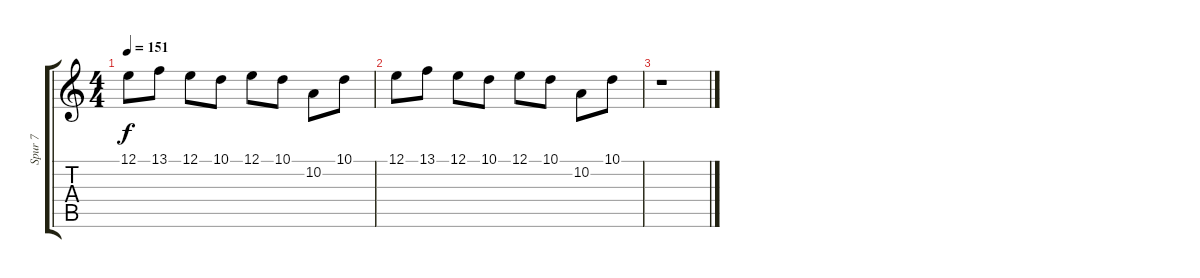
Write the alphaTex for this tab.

\track ("Spur 7" "Spur 7") {instrument electricpiano2}
\staff {score tabs}
\tuning (E4 B3 G3 D3 A2 E2) {hide}
\ts (4 4)
\tempo 151
\clef g2
\ks c
12.1.8{dy f} 13.1.8 12.1.8 10.1.8 12.1.8 10.1.8 10.2.8 10.1.8 |
12.1.8 13.1.8 12.1.8 10.1.8 12.1.8 10.1.8 10.2.8 10.1.8 |
r.1
